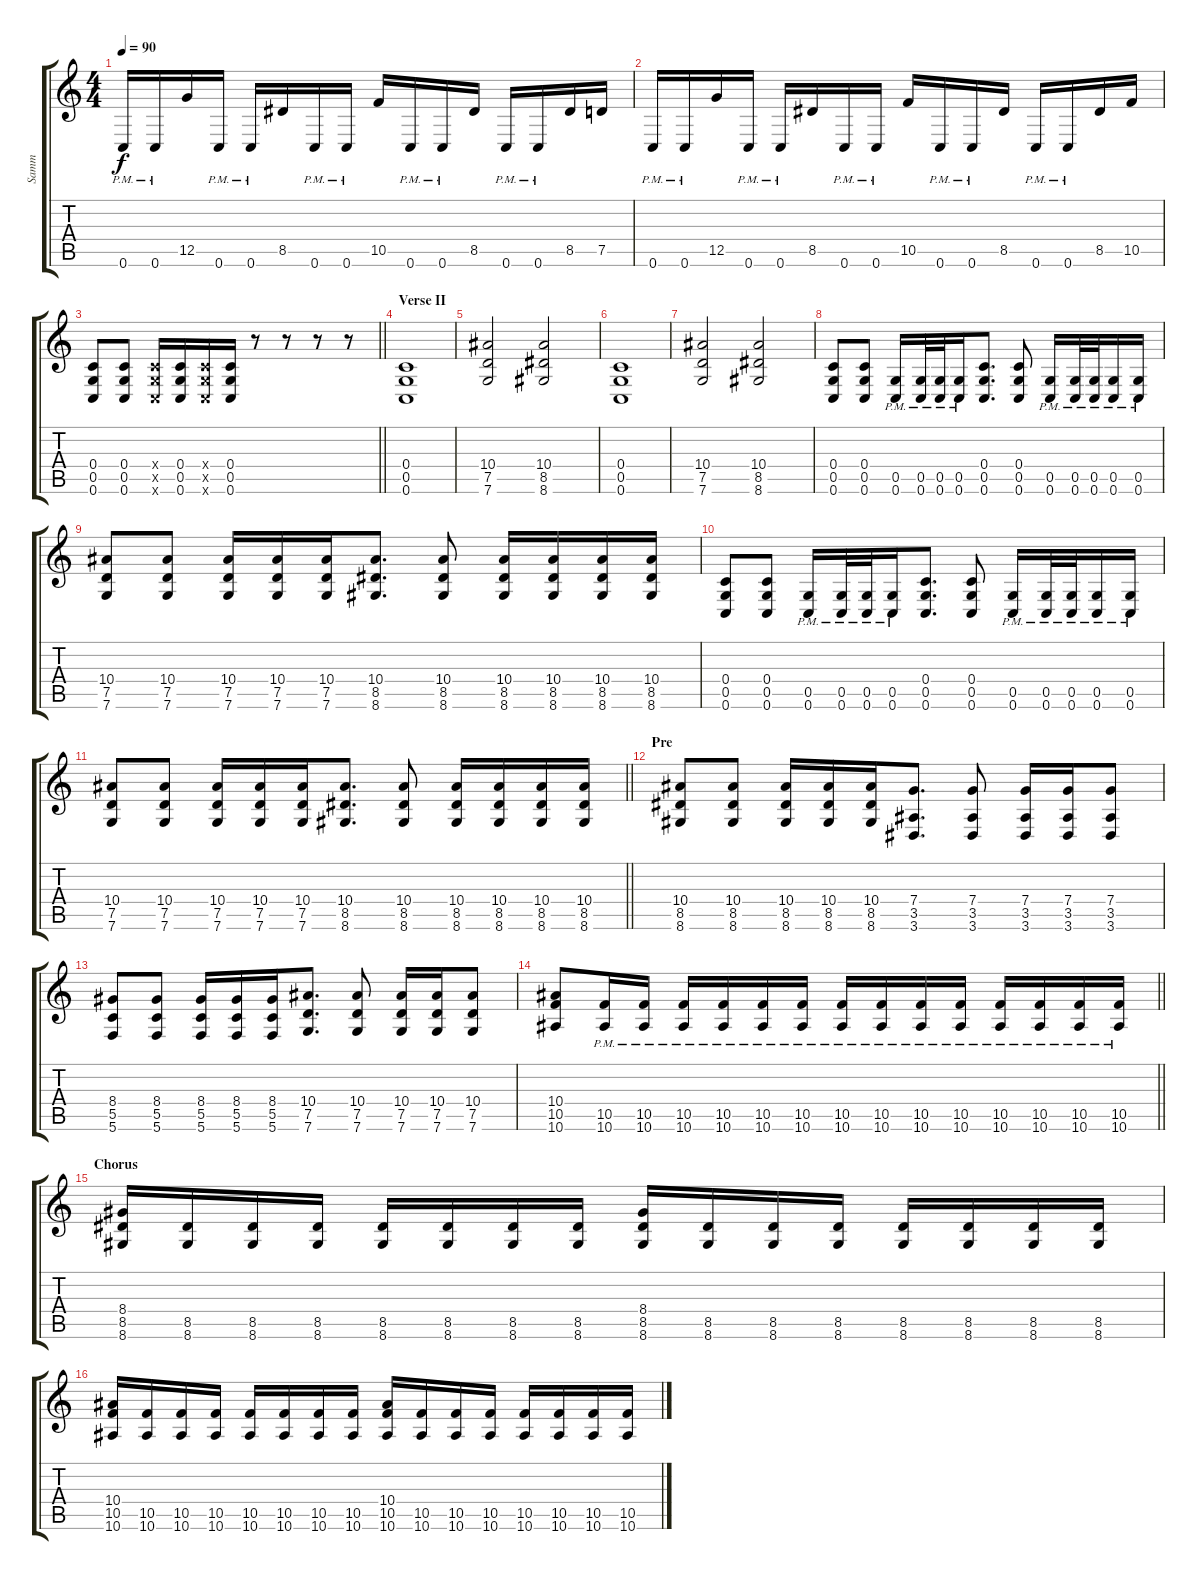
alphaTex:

\track ("Samm" "Samm") {instrument distortionguitar}
\staff {score tabs}
\tuning (D4 A3 F3 C3 G2 C2) {hide}
\ts (4 4)
\tempo 90
\clef g2
\ks c
0.6{pm}.16{dy f} 0.6{pm}.16 12.5.16 0.6{pm}.16 0.6{pm}.16 8.5.16 0.6{pm}.16 0.6{pm}.16 10.5.16 0.6{pm}.16 0.6{pm}.16 8.5.16 0.6{pm}.16 0.6{pm}.16 8.5.16 7.5.16 |
0.6{pm}.16 0.6{pm}.16 12.5.16 0.6{pm}.16 0.6{pm}.16 8.5.16 0.6{pm}.16 0.6{pm}.16 10.5.16 0.6{pm}.16 0.6{pm}.16 8.5.16 0.6{pm}.16 0.6{pm}.16 8.5.16 10.5.16 |
\barLineRight lightlight
(0.4 0.5 0.6).8{balance 0} (0.4 0.5 0.6).8 (0.4{x} 0.5{x} 0.6{x}).16 (0.4 0.5 0.6).16 (0.4{x} 0.5{x} 0.6{x}).16 (0.4 0.5 0.6).16 r.8 r.8 r.8 r.8 |
\section ("" "Verse II")
(0.4 0.5 0.6).1 |
(10.4 7.5 7.6).2 (10.4 8.5 8.6).2 |
(0.4 0.5 0.6).1 |
(10.4 7.5 7.6).2 (10.4 8.5 8.6).2 |
(0.4 0.5 0.6).8 (0.4 0.5 0.6).8 (0.5{pm} 0.6).16 (0.5{pm} 0.6{pm}).32 (0.5{pm} 0.6{pm}).32 (0.5{pm} 0.6{pm}).16 (0.4 0.5 0.6).8{d} (0.4 0.5 0.6).8 (0.5{pm} 0.6{pm}).16 (0.5{pm} 0.6{pm}).32 (0.5{pm} 0.6{pm}).32 (0.5{pm} 0.6{pm}).16 (0.5{pm} 0.6{pm}).16 |
(10.4 7.5 7.6).8 (10.4 7.5 7.6).8 (10.4 7.5 7.6).16 (10.4 7.5 7.6).16 (10.4 7.5 7.6).16 (10.4 8.5 8.6).8{d} (10.4 8.5 8.6).8 (10.4 8.5 8.6).16 (10.4 8.5 8.6).16 (10.4 8.5 8.6).16 (10.4 8.5 8.6).16 |
(0.4 0.5 0.6).8 (0.4 0.5 0.6).8 (0.5{pm} 0.6).16 (0.5{pm} 0.6{pm}).32 (0.5{pm} 0.6{pm}).32 (0.5{pm} 0.6{pm}).16 (0.4 0.5 0.6).8{d} (0.4 0.5 0.6).8 (0.5{pm} 0.6{pm}).16 (0.5{pm} 0.6{pm}).32 (0.5{pm} 0.6{pm}).32 (0.5{pm} 0.6{pm}).16 (0.5{pm} 0.6{pm}).16 |
\barLineRight lightlight
(10.4 7.5 7.6).8 (10.4 7.5 7.6).8 (10.4 7.5 7.6).16 (10.4 7.5 7.6).16 (10.4 7.5 7.6).16 (10.4 8.5 8.6).8{d} (10.4 8.5 8.6).8 (10.4 8.5 8.6).16 (10.4 8.5 8.6).16 (10.4 8.5 8.6).16 (10.4 8.5 8.6).16 |
\section ("" "Pre")
(10.4 8.5 8.6).8 (10.4 8.5 8.6).8 (10.4 8.5 8.6).16 (10.4 8.5 8.6).16 (10.4 8.5 8.6).16 (7.4 3.5 3.6).8{d} (7.4 3.5 3.6).8 (7.4 3.5 3.6).16 (7.4 3.5 3.6).16 (7.4 3.5 3.6).8 |
(8.4 5.5 5.6).8 (8.4 5.5 5.6).8 (8.4 5.5 5.6).16 (8.4 5.5 5.6).16 (8.4 5.5 5.6).16 (10.4 7.5 7.6).8{d} (10.4 7.5 7.6).8 (10.4 7.5 7.6).16 (10.4 7.5 7.6).16 (10.4 7.5 7.6).8 |
\barLineRight lightlight
(10.4 10.5 10.6).8 (10.5{pm} 10.6{pm}).16 (10.5{pm} 10.6{pm}).16 (10.5{pm} 10.6{pm}).16 (10.5{pm} 10.6{pm}).16 (10.5{pm} 10.6{pm}).16 (10.5{pm} 10.6{pm}).16 (10.5{pm} 10.6{pm}).16 (10.5{pm} 10.6{pm}).16 (10.5{pm} 10.6{pm}).16 (10.5{pm} 10.6{pm}).16 (10.5{pm} 10.6{pm}).16 (10.5{pm} 10.6{pm}).16 (10.5{pm} 10.6{pm}).16 (10.5{pm} 10.6{pm}).16 |
\section ("" "Chorus")
(8.4 8.5 8.6).16{balance 16} (8.5 8.6).16 (8.5 8.6).16 (8.5 8.6).16 (8.5 8.6).16 (8.5 8.6).16 (8.5 8.6).16 (8.5 8.6).16 (8.4 8.5 8.6).16 (8.5 8.6).16 (8.5 8.6).16 (8.5 8.6).16 (8.5 8.6).16 (8.5 8.6).16 (8.5 8.6).16 (8.5 8.6).16 |
(10.4 10.5 10.6).16 (10.5 10.6).16 (10.5 10.6).16 (10.5 10.6).16 (10.5 10.6).16 (10.5 10.6).16 (10.5 10.6).16 (10.5 10.6).16 (10.4 10.5 10.6).16 (10.5 10.6).16 (10.5 10.6).16 (10.5 10.6).16 (10.5 10.6).16 (10.5 10.6).16 (10.5 10.6).16 (10.5 10.6).16
